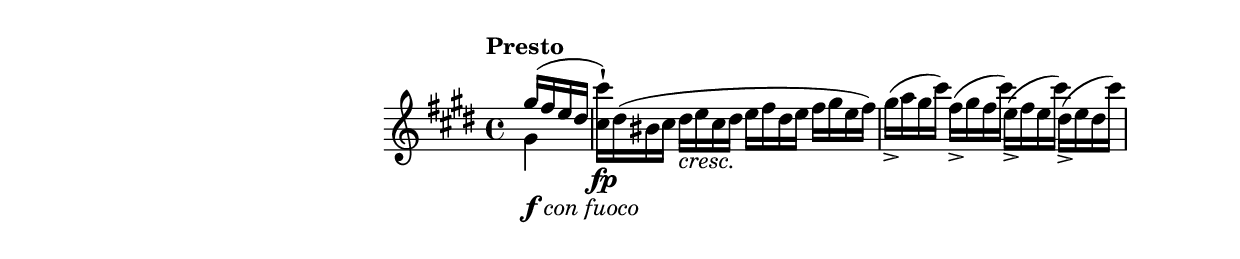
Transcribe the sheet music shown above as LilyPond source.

\version "2.15.30"
\include "indice.ily"
\new Staff {
  \time 4/4
  \key cis \minor
  \clef treble
  \tempo "Presto"
  \partial 4
  <<
    \new Voice
    \relative f {
      \voiceOne gis''16( fis e dis
            %la ligadura por dentro del staccatissimo

      \oneVoice <cis' cis,>16-\staccatissimo _\fp ) dis,( bis cis
      %la ligadura debe empezar en el do inferior
      dis _\markup{\italic cresc.} e cis dis
      e fis dis e
      fis gis e fis)
      gis_>( a gis cis)
      fis,_>( gis fis cis')
      e,_>( fis e cis')
      dis,_>( e dis cis')
      
    }
    \new Voice {
      \voiceTwo gis'4_\markup{\dynamic f \italic{con fuoco}}
      %esta expresión debería ir más a la izquierda
    }
 
  >>
}